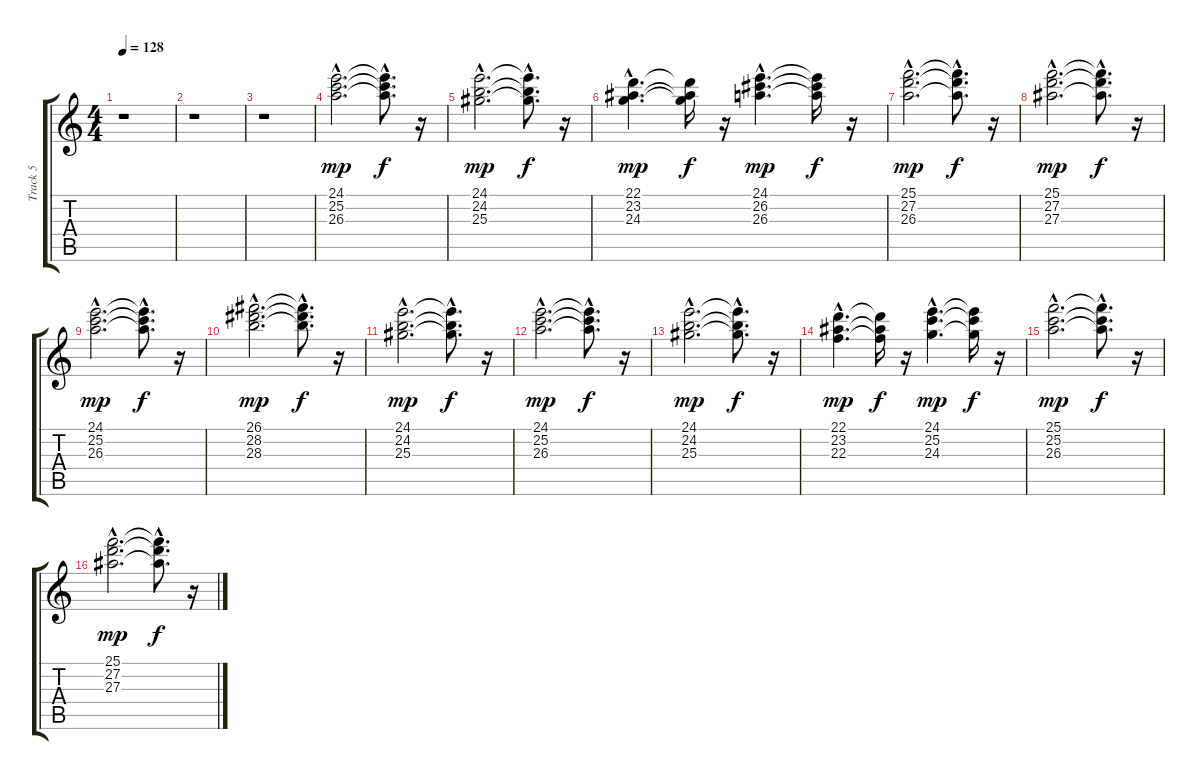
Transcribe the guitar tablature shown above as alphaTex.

\track ("Track 5" "Track 5") {instrument rockorgan}
\staff {score tabs}
\tuning (E4 B3 G3 D3 A2 E2) {hide}
\ts (4 4)
\tempo 128
\clef g2
\ks c
r.1{dy mp} |
r.1 |
r.1 |
(24.1{hac} 25.2{hac} 26.3{hac}).2{d} (24.1{hac t} 25.2{hac t} 26.3{hac t}).8{d dy f} r.16 |
(24.1{hac} 24.2{hac} 25.3{hac}).2{d dy mp} (24.1{hac t} 24.2{hac t} 25.3{hac t}).8{d dy f} r.16 |
(22.1{hac} 23.2{hac} 24.3{hac}).4{d dy mp} (22.1{t} 23.2{t} 24.3{t}).16{dy f} r.16 (24.1{hac} 26.2{hac} 26.3{hac}).4{d dy mp} (24.1{t} 26.2{t} 26.3{t}).16{dy f} r.16 |
(25.1{hac} 27.2{hac} 26.3{hac}).2{d dy mp} (25.1{hac t} 27.2{hac t} 26.3{hac t}).8{d dy f} r.16 |
(25.1{hac} 27.2{hac} 27.3{hac}).2{d dy mp} (25.1{hac t} 27.2{hac t} 27.3{hac t}).8{d dy f} r.16 |
(24.1{hac} 25.2{hac} 26.3{hac}).2{d dy mp} (24.1{hac t} 25.2{hac t} 26.3{hac t}).8{d dy f} r.16 |
(26.1{hac} 28.2{hac} 28.3{hac}).2{d dy mp} (26.1{hac t} 28.2{hac t} 28.3{hac t}).8{d dy f} r.16 |
(24.1{hac} 24.2{hac} 25.3{hac}).2{d dy mp} (24.1{hac t} 24.2{hac t} 25.3{hac t}).8{d dy f} r.16 |
(24.1{hac} 25.2{hac} 26.3{hac}).2{d dy mp} (24.1{hac t} 25.2{hac t} 26.3{hac t}).8{d dy f} r.16 |
(24.1{hac} 24.2{hac} 25.3{hac}).2{d dy mp} (24.1{hac t} 24.2{hac t} 25.3{hac t}).8{d dy f} r.16 |
(22.1{hac} 23.2{hac} 22.3{hac}).4{d dy mp} (22.1{t} 23.2{t} 22.3{t}).16{dy f} r.16 (24.1{hac} 25.2{hac} 24.3{hac}).4{d dy mp} (24.1{t} 25.2{t} 24.3{t}).16{dy f} r.16 |
(25.1{hac} 25.2{hac} 26.3{hac}).2{d dy mp} (25.1{hac t} 25.2{hac t} 26.3{hac t}).8{d dy f} r.16 |
(25.1{hac} 27.2{hac} 27.3{hac}).2{d dy mp} (25.1{hac t} 27.2{hac t} 27.3{hac t}).8{d dy f} r.16
